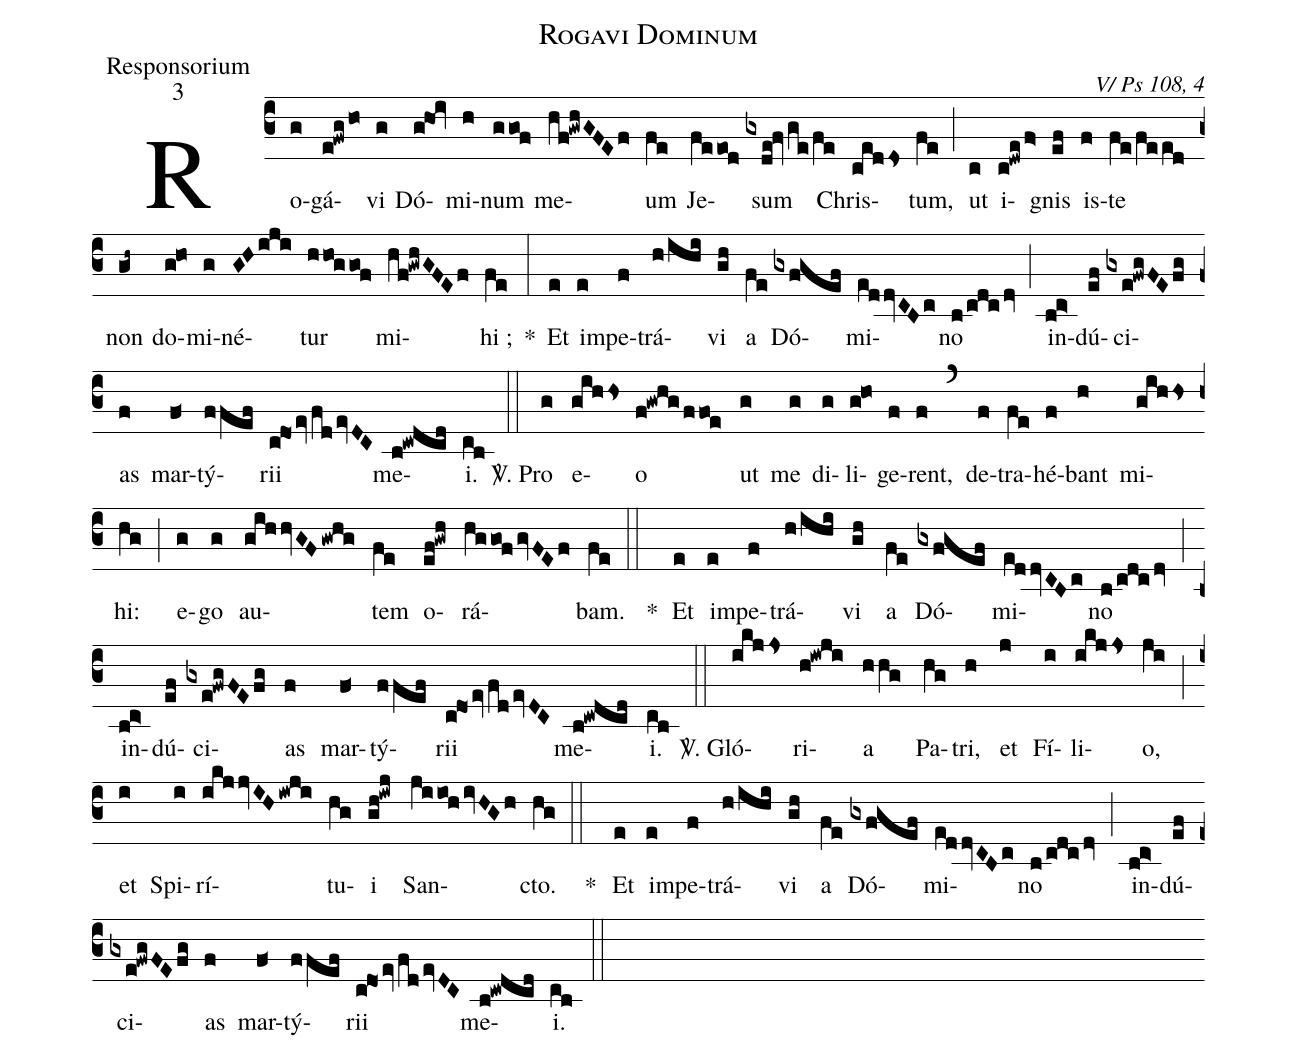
name:Rogavi Dominum;
office-part:Responsorium;
mode:3;
commentary:V/ Ps 108, 4;
%%
(c3)Ro(g)gá(e!fwg/ho)vi(g) Dó(g!hoi)mi(h)num(ggof) me(hf!gwhGFEf)um(fe) Je(feeod)sum(gxde!fv/ge/fe) Chris(cedds)tum,(fe) (;) ut(c) i(c!dwe/f>)gnis(ef) is(f)te(fe/feed) non(gh~) do(g!ho)mi(g)né(GHiji)tur(hhoggof) mi(hf!gwhGFEf)hi ;(fe) *(:) Et(e) im(e)pe(f)trá(h/ihi)vi(gh) a(fe) Dó(gxfgef)mi(eddvCBc)no(b/cdc/dv) (;) in(bc>)dú(ef)ci(gxe!fwgFE/fg)as(f) mar(f<)tý(ffef)r{ii}(c!doev/fd/evDC) me(b!cwdcd)i.(cb) (::)

<sp>V/</sp>. Pro(g) e(gihhs)o(f!gwhg/ffoe) ut(g) me(g) di(g)li(g!ho)ge(f)rent,(f) (`) de(f)tra(fe)hé(f)bant(h) mi(gihhs)hi:(hg) (;) e(g)go(g) au(gihhvGF/gwhg)tem(fe) o(ef!gwh)rá(hggof/gvFEf)bam.(fe) (::)
*() Et(e) im(e)pe(f)trá(h/ihi)vi(gh) a(fe) Dó(gxfgef)mi(eddvCBc)no(b/cdc/dv) (;) in(bc>)dú(ef)ci(gxe!fwgFE/fg)as(f) mar(f<)tý(ffef)r{ii}(c!doev/fd/evDC) me(b!cwdcd)i.(cb) (::)

<sp>V/</sp>. Gló(ikjjs)ri(h!iwji)a(hhg) Pa(hg)tri,(h) et(j) Fí(i)li(ikjjs)o,(ji) (;) et(i) Spi(i)rí(ikjjvIH/iwji)tu(hg)i(gh!iwj) San(jiioh/ivHGh)cto.(hg) (::)
*() Et(e) im(e)pe(f)trá(h/ihi)vi(gh) a(fe) Dó(gxfgef)mi(eddvCBc)no(b/cdc/dv) (;) in(bc>)dú(ef)ci(gxe!fwgFE/fg)as(f) mar(f<)tý(ffef)r{ii}(c!doev/fd/evDC) me(b!cwdcd)i.(cb) (::)
